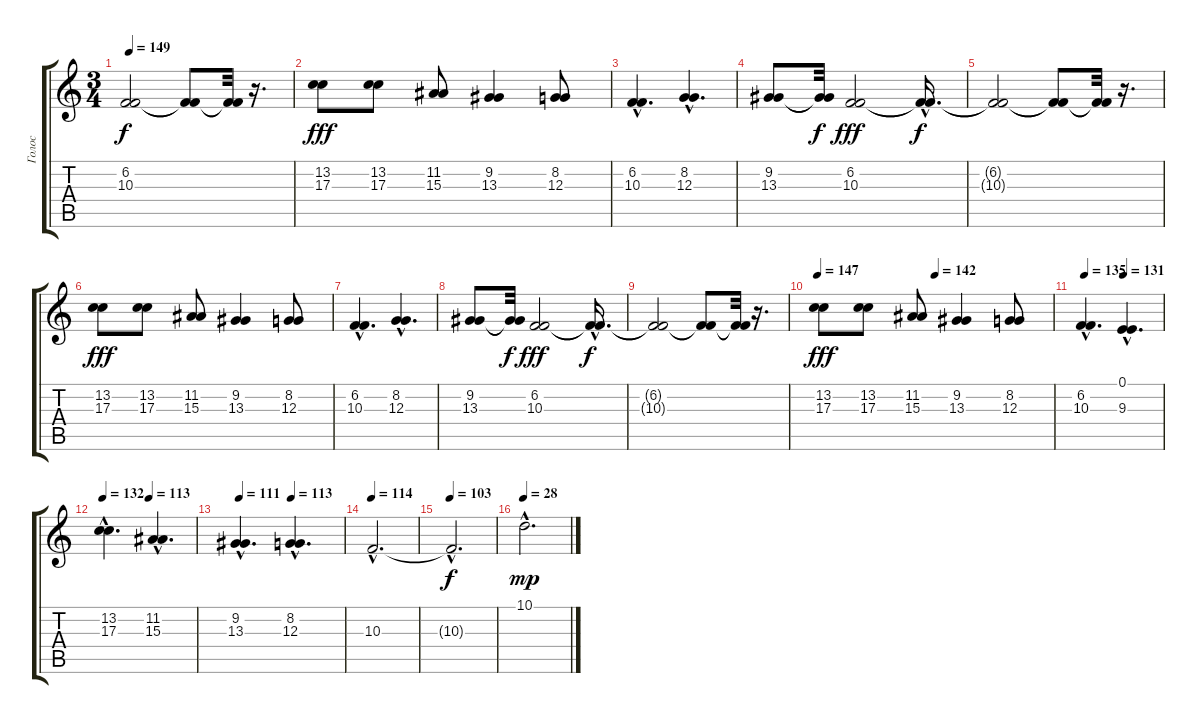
\track ("Голос" "Голос") {instrument voiceoohs}
\staff {score tabs}
\tuning (E4 B3 G3 D3 A2 E2) {hide}
\ts (3 4)
\tempo 149
\clef g2
\ks c
(6.2{t} 10.3{t}).2{dy f} (6.2{t} 10.3{t}).8 (6.2{t} 10.3{t}).32 r.16{d} |
(13.2 17.3).8{dy fff} (13.2 17.3).8 (11.2 15.3).8 (9.2 13.3).4 (8.2 12.3).8 |
(6.2{hac} 10.3{hac}).4{d} (8.2{hac} 12.3{hac}).4{d} |
(9.2 13.3).8 (9.2{t} 13.3{t}).32{dy f} (6.2 10.3).2{dy fff} (6.2{hac t} 10.3{hac t}).16{d dy f} |
(6.2{t} 10.3{t}).2 (6.2{t} 10.3{t}).8 (6.2{t} 10.3{t}).32 r.16{d} |
(13.2 17.3).8{dy fff} (13.2 17.3).8 (11.2 15.3).8 (9.2 13.3).4 (8.2 12.3).8 |
(6.2{hac} 10.3{hac}).4{d} (8.2{hac} 12.3{hac}).4{d} |
(9.2 13.3).8 (9.2{t} 13.3{t}).32{dy f} (6.2 10.3).2{dy fff} (6.2{hac t} 10.3{hac t}).16{d dy f} |
(6.2{t} 10.3{t}).2 (6.2{t} 10.3{t}).8 (6.2{t} 10.3{t}).32 r.16{d} |
\tempo 147
\tempo (142 0.5)
(13.2 17.3).8{dy fff} (13.2 17.3).8 (11.2 15.3).8 (9.2 13.3).4 (8.2 12.3).8 |
\tempo 135
\tempo (131 0.5)
(6.2{hac} 10.3{hac}).4{d} (0.1{hac} 9.3{hac}).4{d} |
\tempo 132
\tempo (113 0.5)
(13.2{hac} 17.3{hac}).4{d} (11.2{hac} 15.3{hac}).4{d} |
\tempo 111
\tempo (113 0.5)
(9.2{hac} 13.3{hac}).4{d} (8.2{hac} 12.3{hac}).4{d} |
\tempo 114
10.3{hac}.2{d} |
\tempo 103
10.3{hac t}.2{d dy f} |
\tempo 28
10.1{hac}.2{d dy mp}
